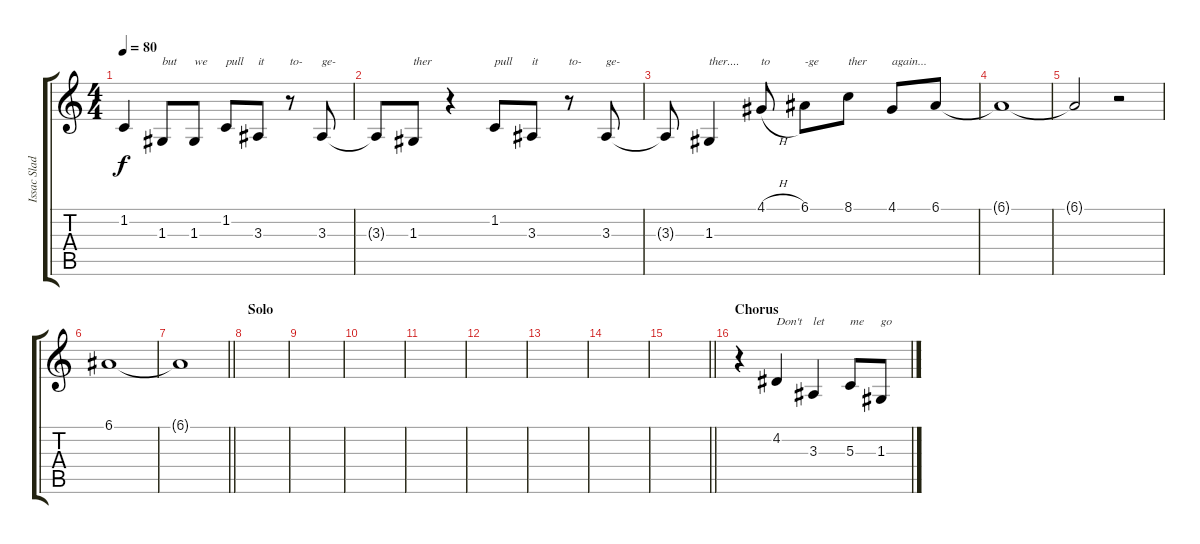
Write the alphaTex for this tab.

\track ("Issac Slade" "Issac Slad") {instrument clarinet}
\staff {score tabs}
\tuning (E4 B3 G3 D3 A2 E2) {hide}
\ts (4 4)
\tempo 80
\clef g2
\ks c
1.2{t}.4{dy f} 1.3.8{txt "but"} 1.3.8{txt "we"} 1.2.8{txt "pull"} 3.3.8{txt "it"} r.8{txt "to-"} 3.3.8{txt "ge-"} |
3.3{t}.8 1.3.8{txt "ther"} r.4 1.2.8{txt "pull"} 3.3.8{txt "it"} r.8{txt "to-"} 3.3.8{txt "ge-"} |
3.3{t}.8 1.3.4{txt "ther...."} 4.1{h}.8{txt "to"} 6.1.8{txt "-ge"} 8.1.8{txt "ther"} 4.1.8{txt "again..."} 6.1.8 |
6.1{t}.1 |
6.1{t}.2 r.2 |
6.1.1 |
\barLineRight lightlight
6.1{t}.1 |
\section ("" "Solo")
|
|
|
|
|
|
|
\barLineRight lightlight
|
\section ("" "Chorus")
r.4 4.2.4{txt "Don't"} 3.3.4{txt "let"} 5.3.8{txt "me"} 1.3.8{txt "go"}
